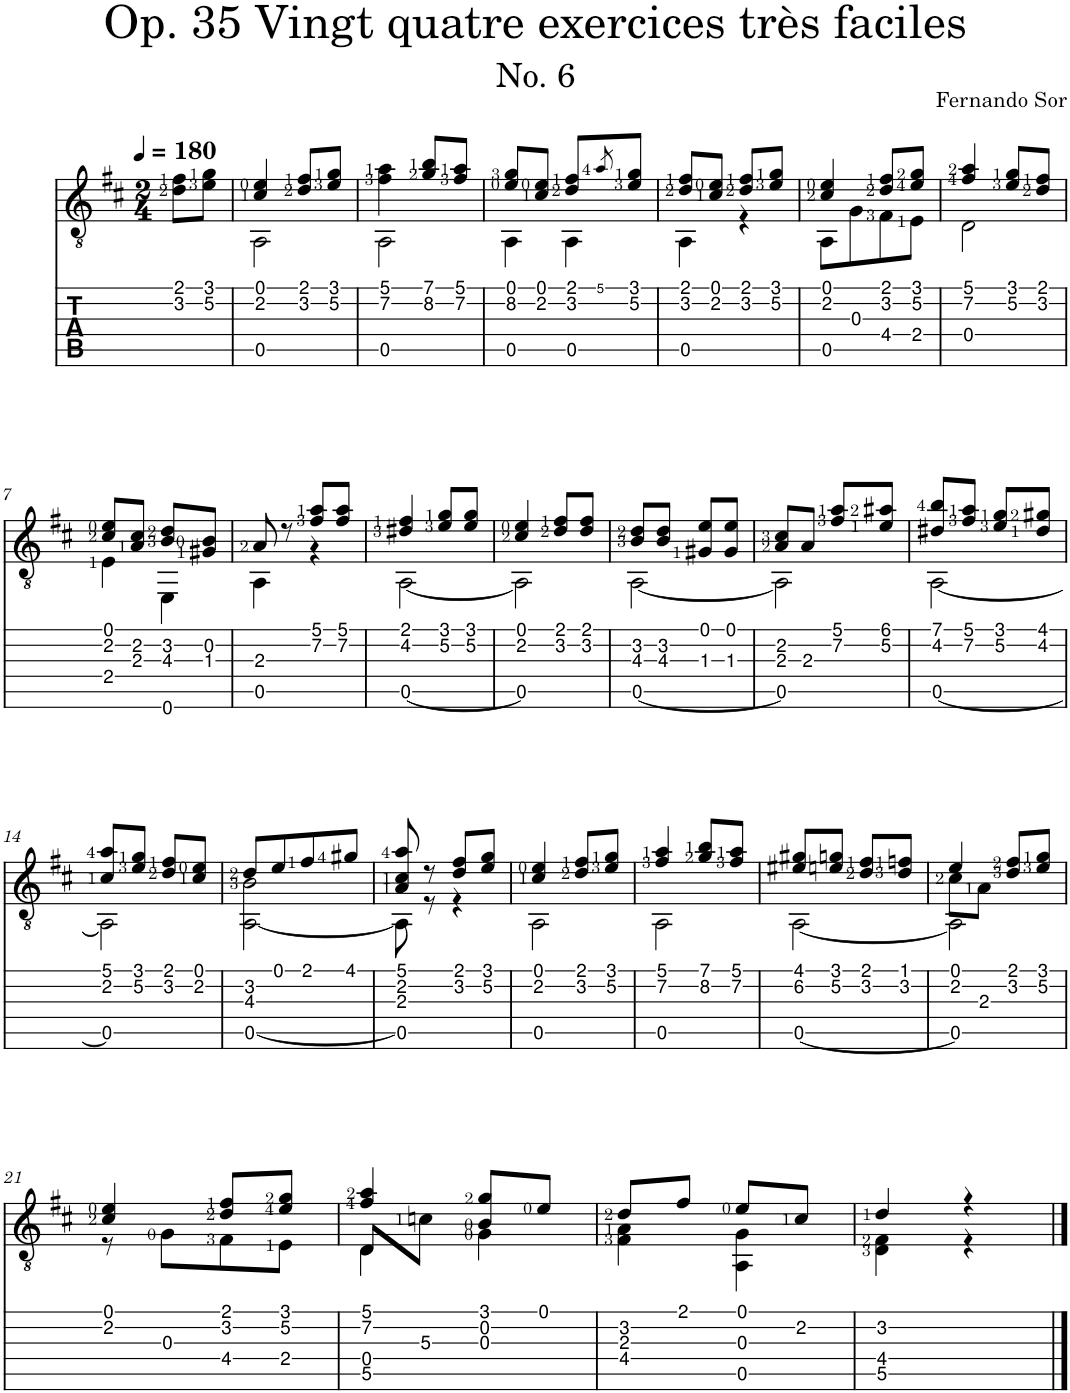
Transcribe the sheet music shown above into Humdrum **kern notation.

**kern	**kern
*part1	*part1
*staff2	*staff1
*I"Classical Guitar	*
*stria6	*
*	*clefGv2
*k[f#c#]	*k[f#c#]
*D:	*D:
*M2/4	*M2/4
*MM180	*MM180
=	=
8d\ 8f#\L	8d\ 8f#\L
8e\ 8g\J	8e\ 8g\J
=1	=1
*^	*^
4c# 4e	2AA	4c#/ 4e/	2AA\
8d\ 8f#\L	.	8d/ 8f#/L	.
8e\ 8g\J	.	8e/ 8g/J	.
=2	=2	=2	=2
4f# 4a	2AA	4f#\ 4a\	2AA\
8g\ 8b\L	.	8g/ 8b/L	.
8f#\ 8a\J	.	8f#/ 8a/J	.
=3	=3	=3	=3
8g\ 8e\L	4AA	8e/ 8g/L	4AA\
8c#\ 8e\J	.	8c#/ 8e/J	.
8d\ 8f#\L	4AA	8d/ 8f#/L	4AA\
qa	.	8qa/	.
8e\ 8g\J	.	8e/ 8g/J	.
=4	=4	=4	=4
8d\ 8f#\L	4AA	8d/ 8f#/L	4AA\
8c#\ 8e\J	.	8c#/ 8e/J	.
8d\ 8f#\L	4r	8d/ 8f#/L	4r
8e\ 8g\J	.	8e/ 8g/J	.
=5	=5	=5	=5
4c# 4e	8AAL	4c#/ 4e/	8AA\L
.	8GJ	.	8G\
8d\ 8f#\L	8F#L	8d/ 8f#/L	8F#\
8e\ 8g\J	8EJ	8e/ 8g/J	8E\J
=6	=6	=6	=6
4f# 4a	2D	4f#/ 4a/	2D\
8e\ 8g\L	.	8e/ 8g/L	.
8d\ 8f#\J	.	8d/ 8f#/J	.
!!LO:LB:g=z	!!
=7	=7	=7	=7
8c#\ 8e\L	4E	8c#/ 8e/L	4E\
8A\ 8c#\J	.	8A/ 8c#/J	.
8B\ 8d\L	4EE	8B/ 8d/L	4EE\
8G#X\ 8B\J	.	8G#X/ 8B/J	.
=8	=8	=8	=8
8A	4AA	8A/	4AA\
8r	.	8r	.
8f#\ 8a\L	4r	8f#/ 8a/L	4r
8f#\ 8a\J	.	8f#/ 8a/J	.
=9	=9	=9	=9
4d#X 4f#	[2AA	4d#X/ 4f#/	[2AA\
8e\ 8g\L	.	8e/ 8g/L	.
8e\ 8g\J	.	8e/ 8g/J	.
=10	=10	=10	=10
4c# 4e	2AA]	4c#/ 4e/	2AA\]
8d\ 8f#\L	.	8d/ 8f#/L	.
8d\ 8f#\J	.	8d/ 8f#/J	.
=11	=11	=11	=11
8B\ 8d\L	[2AA	8B/ 8d/L	[2AA\
8B\ 8d\J	.	8B/ 8d/J	.
8G#X\ 8e\L	.	8G#X/ 8e/L	.
8G#\ 8e\J	.	8G#/ 8e/J	.
=12	=12	=12	=12
8A\ 8c#\L	2AA]	8A/ 8c#/L	2AA\]
8AJ	.	8A/J	.
8f#\ 8a\L	.	8f#/ 8a/L	.
8e\ 8a#X\J	.	8e/ 8a#X/J	.
=13	=13	=13	=13
8d#X\ 8b\L	[2AA	8d#X/ 8b/L	[2AA\
8f#\ 8a\J	.	8f#/ 8a/J	.
8e\ 8g\L	.	8e/ 8g/L	.
8d#\ 8g#X\J	.	8d#/ 8g#X/J	.
!!LO:LB:g=z	!!
=14	=14	=14	=14
8c#\ 8a\L	2AA]	8c#/ 8a/L	2AA\]
8e\ 8g\J	.	8e/ 8g/J	.
8d\ 8f#\L	.	8d/ 8f#/L	.
8c#\ 8e\J	.	8c#/ 8e/J	.
=15	=15	=15	=15
8dL	[2AA 2B	8d/L	[2AA\ 2B\
8eJ	.	8e/	.
8f#L	.	8f#/	.
8g#XJ	.	8g#X/J	.
=16	=16	=16	=16
8A 8c# 8a	8AA]	8A/ 8c#/ 8a/	8AA\]
8r	8r	8r	8r
8d\ 8f#\L	4r	8d/ 8f#/L	4r
8e\ 8g\J	.	8e/ 8g/J	.
=17	=17	=17	=17
4c# 4e	2AA	4c#/ 4e/	2AA\
8d\ 8f#\L	.	8d/ 8f#/L	.
8e\ 8g\J	.	8e/ 8g/J	.
=18	=18	=18	=18
4f# 4a	2AA	4f#/ 4a/	2AA\
8g\ 8b\L	.	8g/ 8b/L	.
8f#\ 8a\J	.	8f#/ 8a/J	.
=19	=19	=19	=19
8e#X\ 8g#X\L	[2AA	8e#X/ 8g#X/L	[2AA\
8en\ 8gn\J	.	8en/ 8gn/J	.
8d\ 8f#\L	.	8d/ 8f#/L	.
8d\ 8fn\J	.	8d/ 8fn/J	.
=20	=20	=20	=20
*	*^	*	*^
4e	2AA]	8c#L	4e/	2AA\]	8c#\L
.	.	8AJ	.	.	8A\J
8d\ 8f#\L	.	4r	8d/ 8f#/L	.	4ryy
8e\ 8g\J	.	.	8e/ 8g/J	.	.
*	*v	*v	*	*	*
*	*	*	*v	*v
!!LO:LB:g=z
=21	=21	=21	=21
4c# 4e	8r	4c#/ 4e/	8r
.	8G	.	8G\L
8d\ 8f#\L	8F#L	8d/ 8f#/L	8F#\
8e\ 8g\J	8EJ	8e/ 8g/J	8E\J
=22	=22	=22	=22
*	*^	*	*^
4f# 4a	4D	8DL	4f#/ 4a/	4D\	8D/L
.	.	8cnJ	.	.	8cn\J
8gL	4G	4B	8g/L	4G\	4B/
8eJ	.	.	8e/J	.	.
*	*v	*v	*	*	*
*	*	*	*v	*v
=23	=23	=23	=23
8dL	4F# 4A	8d/L	4F#\ 4A\
8f#J	.	8f#/J	.
8eL	4AA 4G	8e/L	4AA\ 4G\
8c#J	.	8c#/J	.
=24	=24	=24	=24
4d	4D 4F#	4d/	4D\ 4F#\
4r	4r	4r	4r
*v	*v	*	*
*	*v	*v
==	==
*-	*-
